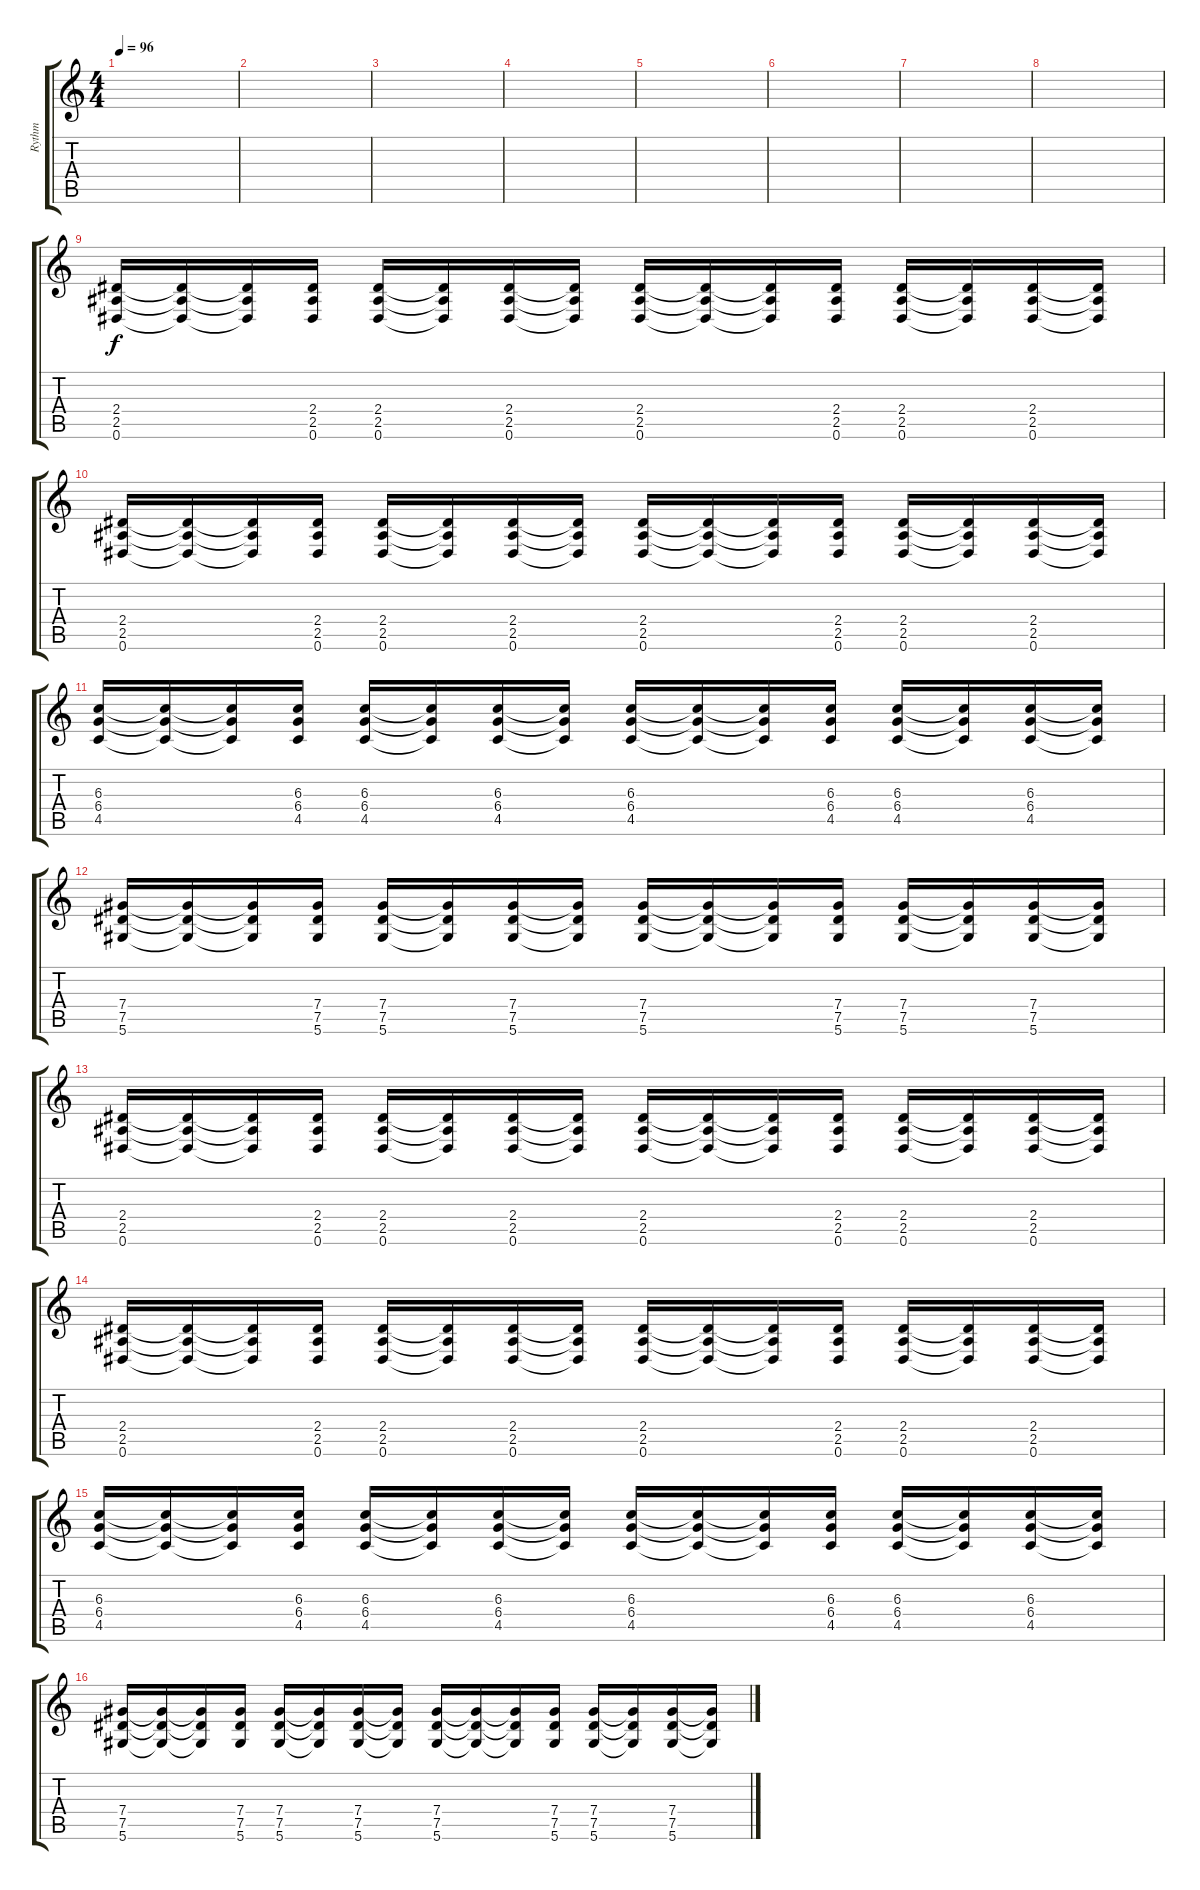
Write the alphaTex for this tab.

\track ("Rythm" "Rythm") {instrument distortionguitar}
\staff {score tabs}
\tuning (Eb4 Bb3 Gb3 Db3 Ab2 Eb2) {hide}
\ts (4 4)
\tempo 96
\clef g2
\ks c
|
|
|
|
|
|
|
|
(2.4 2.5 0.6).16 (2.4{t} 2.5{t} 0.6{t}).16 (2.4{t} 2.5{t} 0.6{t}).16 (2.4 2.5 0.6).16 (2.4 2.5 0.6).16 (2.4{t} 2.5{t} 0.6{t}).16 (2.4 2.5 0.6).16 (2.4{t} 2.5{t} 0.6{t}).16 (2.4 2.5 0.6).16 (2.4{t} 2.5{t} 0.6{t}).16 (2.4{t} 2.5{t} 0.6{t}).16 (2.4 2.5 0.6).16 (2.4 2.5 0.6).16 (2.4{t} 2.5{t} 0.6{t}).16 (2.4 2.5 0.6).16 (2.4{t} 2.5{t} 0.6{t}).16 |
(2.4 2.5 0.6).16 (2.4{t} 2.5{t} 0.6{t}).16 (2.4{t} 2.5{t} 0.6{t}).16 (2.4 2.5 0.6).16 (2.4 2.5 0.6).16 (2.4{t} 2.5{t} 0.6{t}).16 (2.4 2.5 0.6).16 (2.4{t} 2.5{t} 0.6{t}).16 (2.4 2.5 0.6).16 (2.4{t} 2.5{t} 0.6{t}).16 (2.4{t} 2.5{t} 0.6{t}).16 (2.4 2.5 0.6).16 (2.4 2.5 0.6).16 (2.4{t} 2.5{t} 0.6{t}).16 (2.4 2.5 0.6).16 (2.4{t} 2.5{t} 0.6{t}).16 |
(6.3 6.4 4.5).16 (6.3{t} 6.4{t} 4.5{t}).16 (6.3{t} 6.4{t} 4.5{t}).16 (6.3 6.4 4.5).16 (6.3 6.4 4.5).16 (6.3{t} 6.4{t} 4.5{t}).16 (6.3 6.4 4.5).16 (6.3{t} 6.4{t} 4.5{t}).16 (6.3 6.4 4.5).16 (6.3{t} 6.4{t} 4.5{t}).16 (6.3{t} 6.4{t} 4.5{t}).16 (6.3 6.4 4.5).16 (6.3 6.4 4.5).16 (6.3{t} 6.4{t} 4.5{t}).16 (6.3 6.4 4.5).16 (6.3{t} 6.4{t} 4.5{t}).16 |
(7.4 7.5 5.6).16 (7.4{t} 7.5{t} 5.6{t}).16 (7.4{t} 7.5{t} 5.6{t}).16 (7.4 7.5 5.6).16 (7.4 7.5 5.6).16 (7.4{t} 7.5{t} 5.6{t}).16 (7.4 7.5 5.6).16 (7.4{t} 7.5{t} 5.6{t}).16 (7.4 7.5 5.6).16 (7.4{t} 7.5{t} 5.6{t}).16 (7.4{t} 7.5{t} 5.6{t}).16 (7.4 7.5 5.6).16 (7.4 7.5 5.6).16 (7.4{t} 7.5{t} 5.6{t}).16 (7.4 7.5 5.6).16 (7.4{t} 7.5{t} 5.6{t}).16 |
(2.4 2.5 0.6).16 (2.4{t} 2.5{t} 0.6{t}).16 (2.4{t} 2.5{t} 0.6{t}).16 (2.4 2.5 0.6).16 (2.4 2.5 0.6).16 (2.4{t} 2.5{t} 0.6{t}).16 (2.4 2.5 0.6).16 (2.4{t} 2.5{t} 0.6{t}).16 (2.4 2.5 0.6).16 (2.4{t} 2.5{t} 0.6{t}).16 (2.4{t} 2.5{t} 0.6{t}).16 (2.4 2.5 0.6).16 (2.4 2.5 0.6).16 (2.4{t} 2.5{t} 0.6{t}).16 (2.4 2.5 0.6).16 (2.4{t} 2.5{t} 0.6{t}).16 |
(2.4 2.5 0.6).16 (2.4{t} 2.5{t} 0.6{t}).16 (2.4{t} 2.5{t} 0.6{t}).16 (2.4 2.5 0.6).16 (2.4 2.5 0.6).16 (2.4{t} 2.5{t} 0.6{t}).16 (2.4 2.5 0.6).16 (2.4{t} 2.5{t} 0.6{t}).16 (2.4 2.5 0.6).16 (2.4{t} 2.5{t} 0.6{t}).16 (2.4{t} 2.5{t} 0.6{t}).16 (2.4 2.5 0.6).16 (2.4 2.5 0.6).16 (2.4{t} 2.5{t} 0.6{t}).16 (2.4 2.5 0.6).16 (2.4{t} 2.5{t} 0.6{t}).16 |
(6.3 6.4 4.5).16 (6.3{t} 6.4{t} 4.5{t}).16 (6.3{t} 6.4{t} 4.5{t}).16 (6.3 6.4 4.5).16 (6.3 6.4 4.5).16 (6.3{t} 6.4{t} 4.5{t}).16 (6.3 6.4 4.5).16 (6.3{t} 6.4{t} 4.5{t}).16 (6.3 6.4 4.5).16 (6.3{t} 6.4{t} 4.5{t}).16 (6.3{t} 6.4{t} 4.5{t}).16 (6.3 6.4 4.5).16 (6.3 6.4 4.5).16 (6.3{t} 6.4{t} 4.5{t}).16 (6.3 6.4 4.5).16 (6.3{t} 6.4{t} 4.5{t}).16 |
(7.4 7.5 5.6).16 (7.4{t} 7.5{t} 5.6{t}).16 (7.4{t} 7.5{t} 5.6{t}).16 (7.4 7.5 5.6).16 (7.4 7.5 5.6).16 (7.4{t} 7.5{t} 5.6{t}).16 (7.4 7.5 5.6).16 (7.4{t} 7.5{t} 5.6{t}).16 (7.4 7.5 5.6).16 (7.4{t} 7.5{t} 5.6{t}).16 (7.4{t} 7.5{t} 5.6{t}).16 (7.4 7.5 5.6).16 (7.4 7.5 5.6).16 (7.4{t} 7.5{t} 5.6{t}).16 (7.4 7.5 5.6).16 (7.4{t} 7.5{t} 5.6{t}).16
